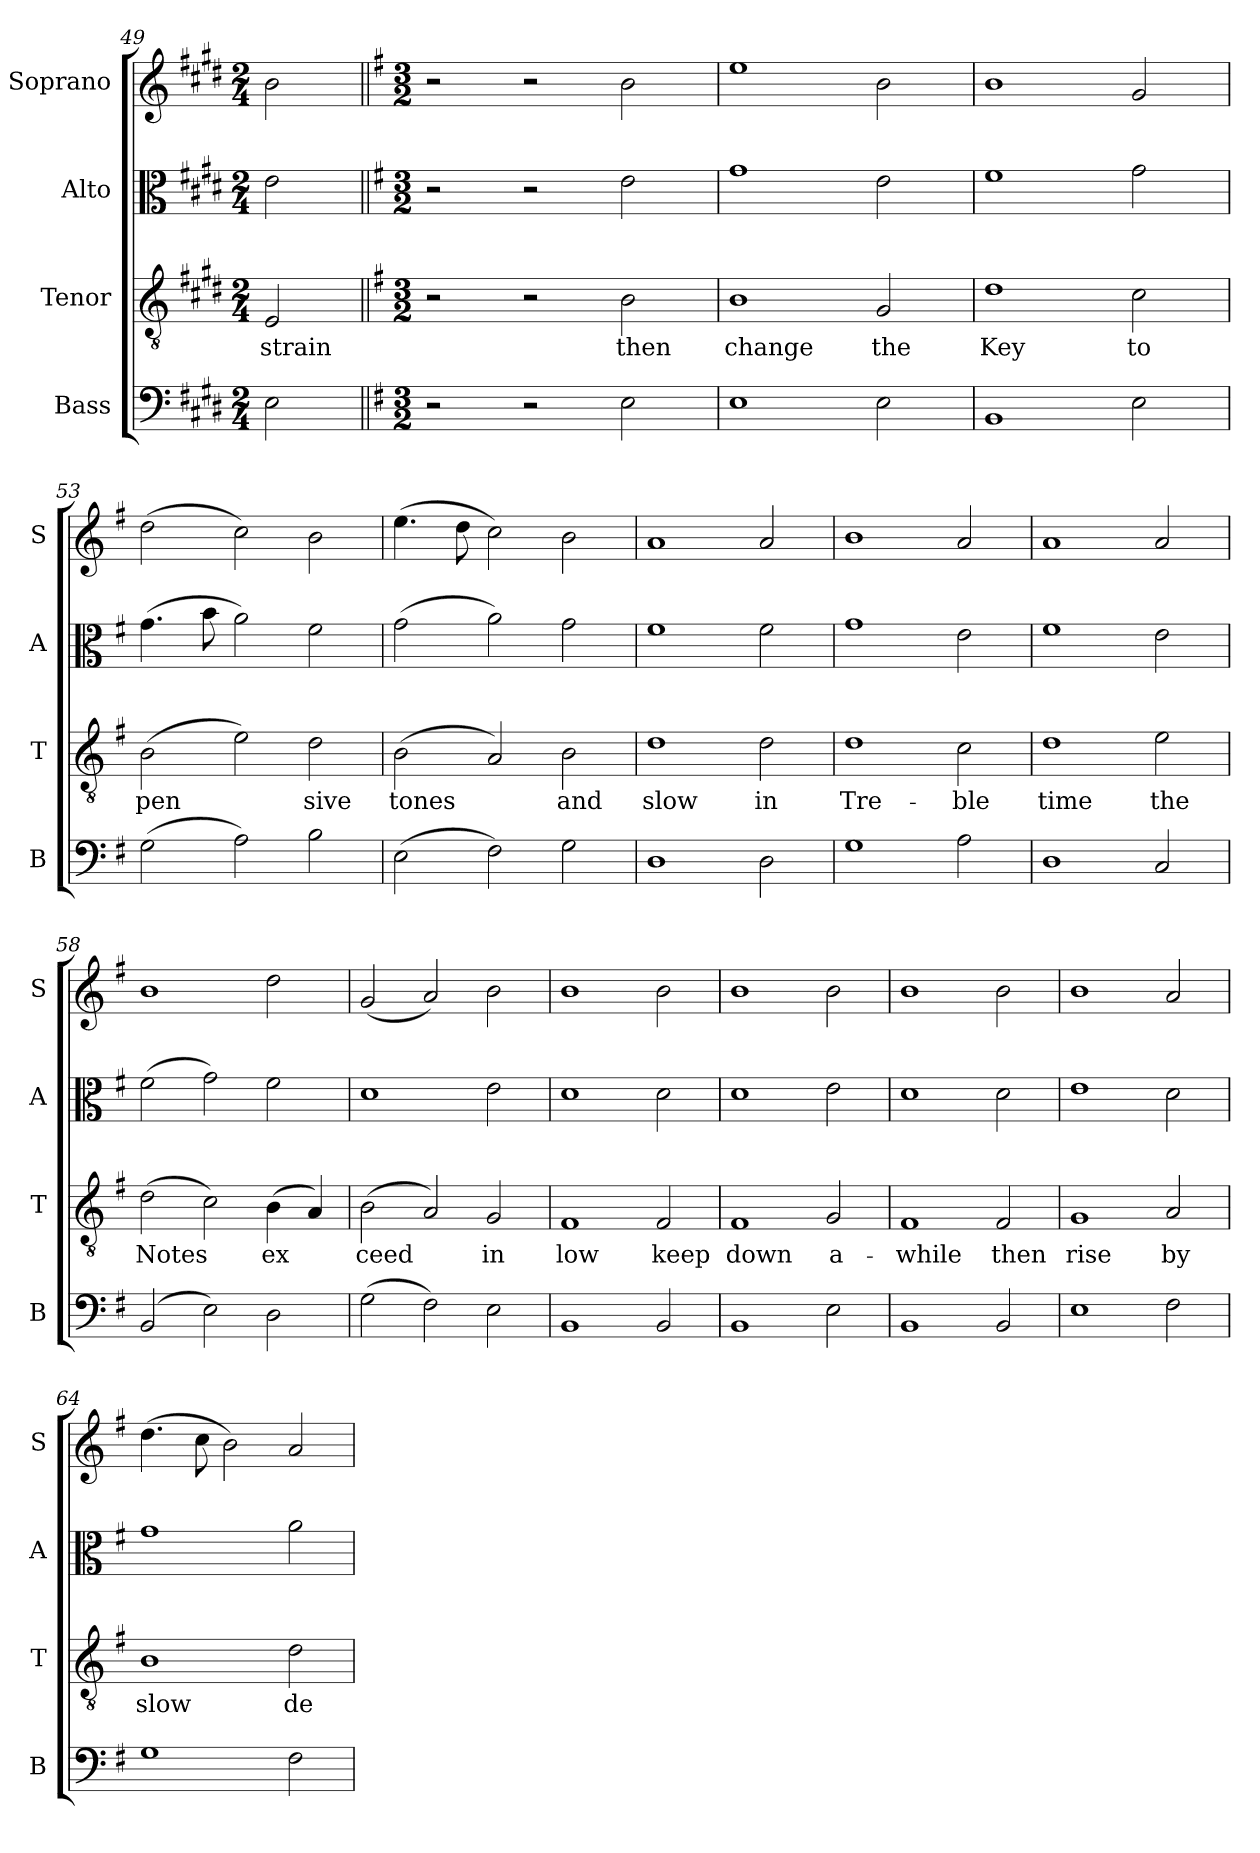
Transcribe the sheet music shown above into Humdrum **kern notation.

**kern	**kern	**text	**kern	**kern
*part4	*part3	*part3	*part2	*part1
*staff4	*staff3	*staff3	*staff2	*staff1
*I"Bass	*I"Tenor	*	*I"Alto	*I"Soprano
*I'B	*I'T	*	*I'A	*I'S
*clefF4	*clefGv2	*	*clefC3	*clefG2
*k[f#c#g#d#]	*k[f#c#g#d#]	*	*k[f#c#g#d#]	*k[f#c#g#d#]
*E:	*E:	*	*E:	*E:
*M2/4	*M2/4	*	*M2/4	*M2/4
=49	=49	=49	=49	=49
2E\	2E/	strain	2e\	2b\
!!LO:PB:g=z
=50||	=50||	=50||	=50||	=50||
*k[f#]	*k[f#]	*	*k[f#]	*k[f#]
*G:	*G:	*	*G:	*G:
*M3/2	*M3/2	*	*M3/2	*M3/2
2r	2r	.	2r	2r
2r	2r	.	2r	2r
2E\	2B\	then	2e\	2b\
=51	=51	=51	=51	=51
1E	1B	change	1g	1ee
2E\	2G/	the	2e\	2b\
=52	=52	=52	=52	=52
1BB	1d	Key	1f#	1b
2E\	2c\	to	2g\	2g/
=53	=53	=53	=53	=53
(2G\	(2B\	pen	(4.g\	(2dd\
.	.	.	8b\	.
2A\)	2e\)	.	2a\)	2cc\)
2B\	2d\	sive	2f#\	2b\
=54	=54	=54	=54	=54
(2E\	(2B\	tones	(2g\	(4.ee\
.	.	.	.	8dd\
2F#\)	2A/)	.	2a\)	2cc\)
2G\	2B\	and	2g\	2b\
=55	=55	=55	=55	=55
1D	1d	slow	1f#	1a
2D\	2d\	in	2f#\	2a/
!!LO:LB:g=z
=56	=56	=56	=56	=56
1G	1d	Tre-	1g	1b
2A\	2c\	-ble	2e\	2a/
=57	=57	=57	=57	=57
1D	1d	time	1f#	1a
2C/	2e\	the	2e\	2a/
=58	=58	=58	=58	=58
(2BB/	(2d\	Notes	(2f#\	1b
2E\)	2c\)	.	2g\)	.
2D\	(4B\	ex	2f#\	2dd\
.	4A/)	.	.	.
=59	=59	=59	=59	=59
(2G\	(2B\	ceed	1d	(2g/
2F#\)	2A/)	.	.	2a/)
2E\	2G/	in	2e\	2b\
=60	=60	=60	=60	=60
1BB	1F#	low	1d	1b
2BB/	2F#/	keep	2d\	2b\
=61	=61	=61	=61	=61
1BB	1F#	down	1d	1b
2E\	2G/	a-	2e\	2b\
=62	=62	=62	=62	=62
1BB	1F#	-while	1d	1b
2BB/	2F#/	then	2d\	2b\
!!LO:LB:g=z
=63	=63	=63	=63	=63
1E	1G	rise	1e	1b
2F#\	2A/	by	2d\	2a/
=64	=64	=64	=64	=64
1G	1B	slow	1g	(4.dd\
.	.	.	.	8cc\
.	.	.	.	2b\)
2F#\	2d\	de	2a\	2a/
=	=	=	=	=
*-	*-	*-	*-	*-
